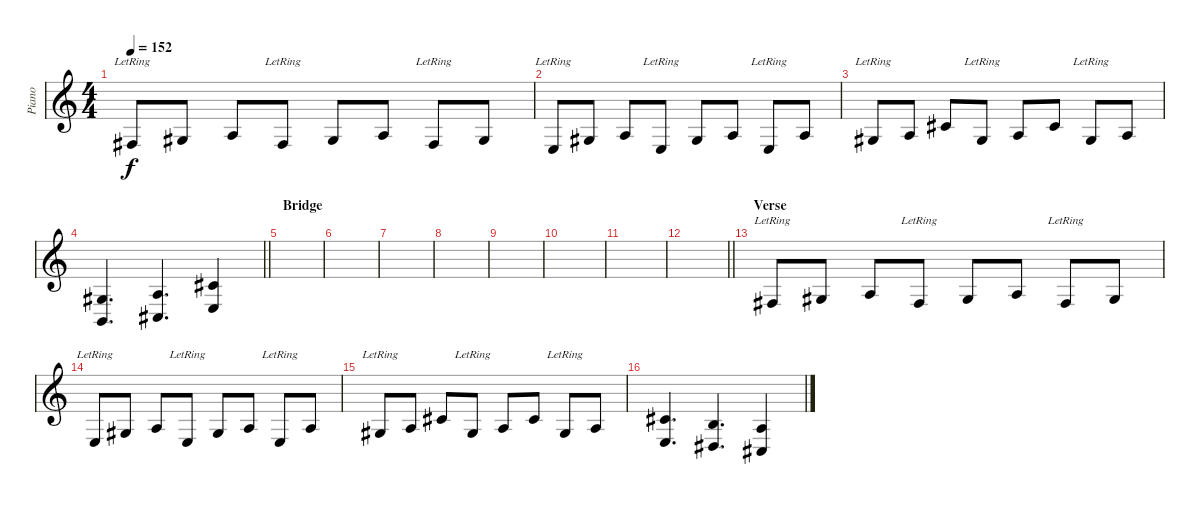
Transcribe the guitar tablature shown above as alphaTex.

\track ("Piano" "Piano") {instrument acousticgrandpiano}
\staff {score}
\tuning (E4 B3 G3 D3 A2 E2) {hide}
\ts (4 4)
\tempo 152
\clef g2
\ks c
9.5{lr}.8{dy f} 6.4.8 7.4.8 9.5{lr}.8 6.4.8 7.4.8 9.5{lr}.8 6.4.8 |
7.5{lr}.8 6.4.8 7.4.8 7.5{lr}.8 6.4.8 7.4.8 7.5{lr}.8 7.4.8 |
6.4{lr}.8 2.3.8 6.3.8 6.4{lr}.8 2.3.8 6.3.8 6.4{lr}.8 2.3.8 |
\barLineRight lightlight
(6.4 2.5).4{d} (7.4 4.5).4{d} (6.3 2.4).4 |
\section ("" "Bridge")
|
|
|
|
|
|
|
\barLineRight lightlight
|
\section ("" "Verse")
9.5{lr}.8 6.4.8 7.4.8 9.5{lr}.8 6.4.8 7.4.8 9.5{lr}.8 6.4.8 |
7.5{lr}.8 6.4.8 7.4.8 7.5{lr}.8 6.4.8 7.4.8 7.5{lr}.8 7.4.8 |
6.4{lr}.8 2.3.8 6.3.8 6.4{lr}.8 2.3.8 6.3.8 6.4{lr}.8 2.3.8 |
(6.3 2.4).4{d} (9.4 6.5).4{d} (7.4 4.5).4
